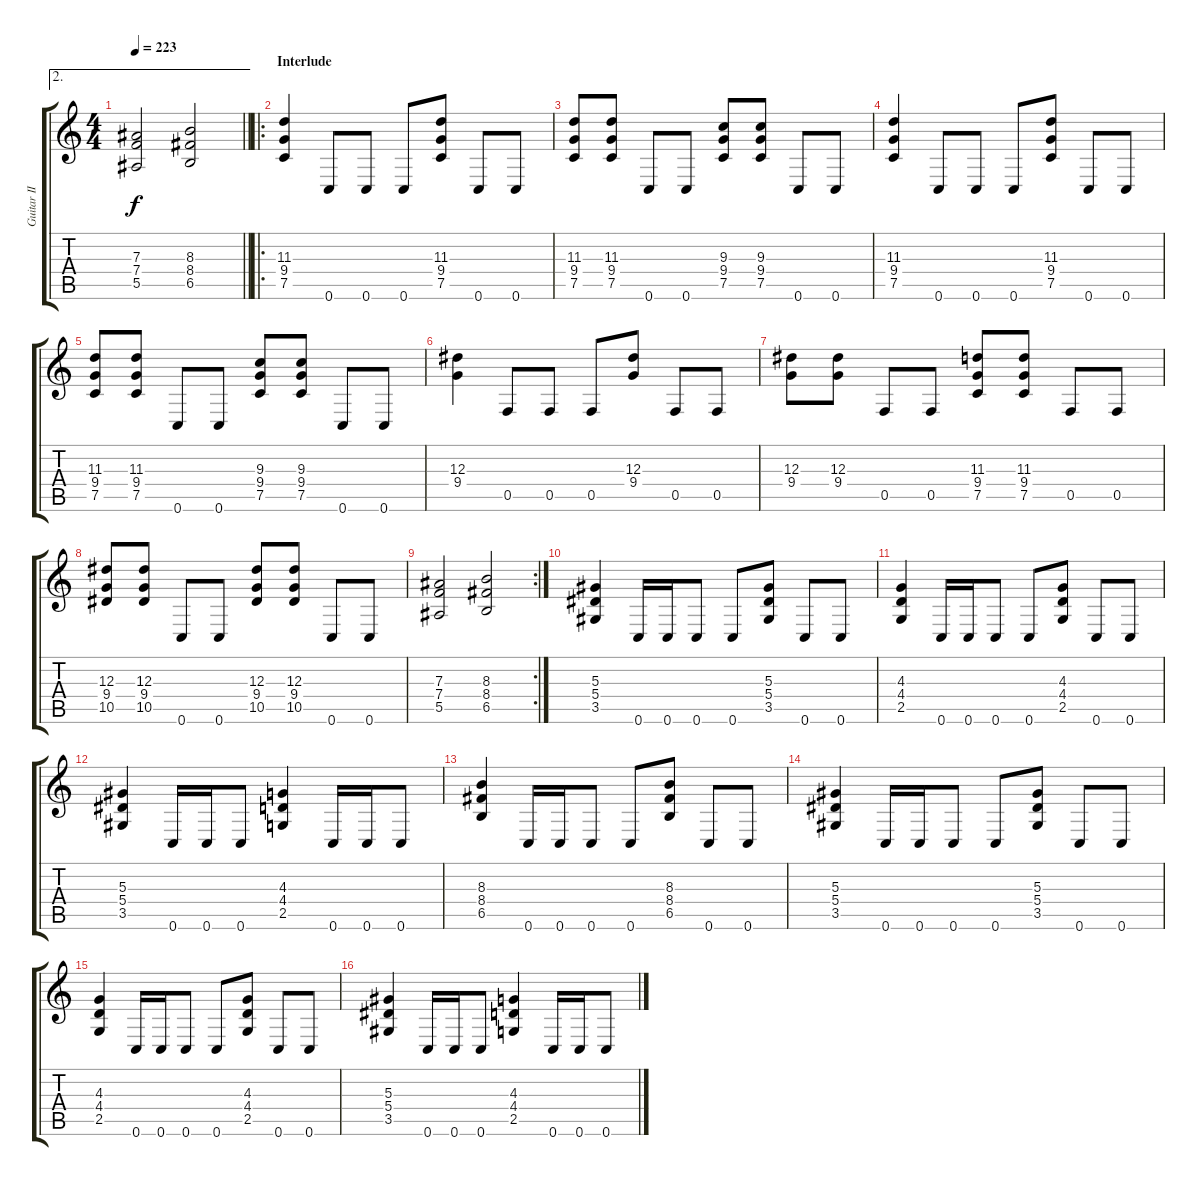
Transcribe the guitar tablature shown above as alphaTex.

\track ("Guitar II" "Guitar II") {instrument distortionguitar}
\staff {score tabs}
\tuning (C4 G3 Eb3 Bb2 F2 C2) {hide}
\ae 2
\ts (4 4)
\tempo 223
\clef g2
\barLineRight lightlight
\ks c
(7.3 7.4 5.5).2{dy f} (8.3 8.4 6.5).2 |
\ro
\section ("" "Interlude")
(11.3 9.4 7.5).4 0.6.8 0.6.8 0.6.8 (11.3 9.4 7.5).8 0.6.8 0.6.8 |
(11.3 9.4 7.5).8 (11.3 9.4 7.5).8 0.6.8 0.6.8 (9.3 9.4 7.5).8 (9.3 9.4 7.5).8 0.6.8 0.6.8 |
(11.3 9.4 7.5).4 0.6.8 0.6.8 0.6.8 (11.3 9.4 7.5).8 0.6.8 0.6.8 |
(11.3 9.4 7.5).8 (11.3 9.4 7.5).8 0.6.8 0.6.8 (9.3 9.4 7.5).8 (9.3 9.4 7.5).8 0.6.8 0.6.8 |
(12.3 9.4).4 0.5.8 0.5.8 0.5.8 (12.3 9.4).8 0.5.8 0.5.8 |
(12.3 9.4).8 (12.3 9.4).8 0.5.8 0.5.8 (11.3 9.4 7.5).8 (11.3 9.4 7.5).8 0.5.8 0.5.8 |
(12.3 9.4 10.5).8 (12.3 9.4 10.5).8 0.6.8 0.6.8 (12.3 9.4 10.5).8 (12.3 9.4 10.5).8 0.6.8 0.6.8 |
\rc 2
(7.3 7.4 5.5).2 (8.3 8.4 6.5).2 |
(5.3 5.4 3.5).4 0.6.16 0.6.16 0.6.8 0.6.8 (5.3 5.4 3.5).8 0.6.8 0.6.8 |
(4.3 4.4 2.5).4 0.6.16 0.6.16 0.6.8 0.6.8 (4.3 4.4 2.5).8 0.6.8 0.6.8 |
(5.3 5.4 3.5).4 0.6.16 0.6.16 0.6.8 (4.3 4.4 2.5).4 0.6.16 0.6.16 0.6.8 |
(8.3 8.4 6.5).4 0.6.16 0.6.16 0.6.8 0.6.8 (8.3 8.4 6.5).8 0.6.8 0.6.8 |
(5.3 5.4 3.5).4 0.6.16 0.6.16 0.6.8 0.6.8 (5.3 5.4 3.5).8 0.6.8 0.6.8 |
(4.3 4.4 2.5).4 0.6.16 0.6.16 0.6.8 0.6.8 (4.3 4.4 2.5).8 0.6.8 0.6.8 |
(5.3 5.4 3.5).4 0.6.16 0.6.16 0.6.8 (4.3 4.4 2.5).4 0.6.16 0.6.16 0.6.8
